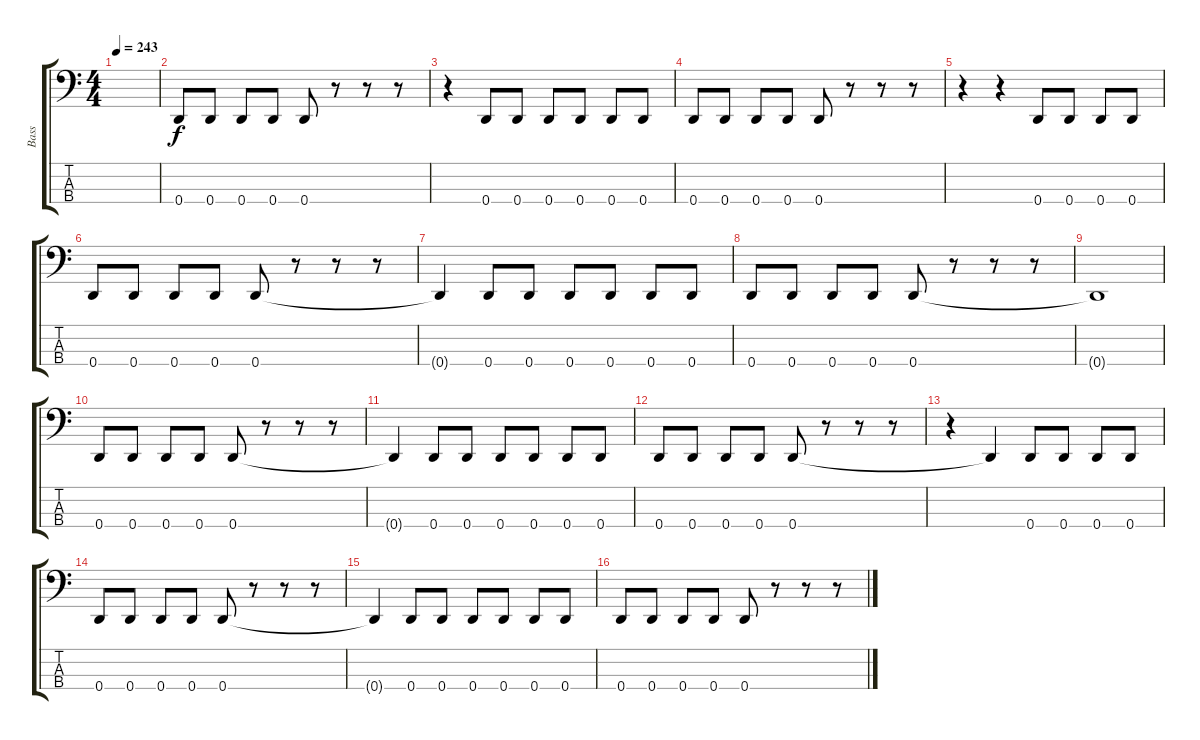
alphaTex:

\track ("Bass" "Bass") {instrument electricbasspick}
\staff {score tabs}
\tuning (G2 D2 A1 D1) {hide}
\ts (4 4)
\tempo 243
\clef f4
\ks c
|
0.4.8 0.4.8 0.4.8 0.4.8 0.4.8 r.8 r.8 r.8 |
r.4 0.4.8 0.4.8 0.4.8 0.4.8 0.4.8 0.4.8 |
0.4.8 0.4.8 0.4.8 0.4.8 0.4.8 r.8 r.8 r.8 |
r.4 r.4 0.4.8 0.4.8 0.4.8 0.4.8 |
0.4.8 0.4.8 0.4.8 0.4.8 0.4.8 r.8 r.8 r.8 |
0.4{t}.4 0.4.8 0.4.8 0.4.8 0.4.8 0.4.8 0.4.8 |
0.4.8 0.4.8 0.4.8 0.4.8 0.4.8 r.8 r.8 r.8 |
0.4{t}.1 |
0.4.8 0.4.8 0.4.8 0.4.8 0.4.8 r.8 r.8 r.8 |
0.4{t}.4 0.4.8 0.4.8 0.4.8 0.4.8 0.4.8 0.4.8 |
0.4.8 0.4.8 0.4.8 0.4.8 0.4.8 r.8 r.8 r.8 |
r.4 0.4{t}.4 0.4.8 0.4.8 0.4.8 0.4.8 |
0.4.8 0.4.8 0.4.8 0.4.8 0.4.8 r.8 r.8 r.8 |
0.4{t}.4 0.4.8 0.4.8 0.4.8 0.4.8 0.4.8 0.4.8 |
0.4.8 0.4.8 0.4.8 0.4.8 0.4.8 r.8 r.8 r.8
